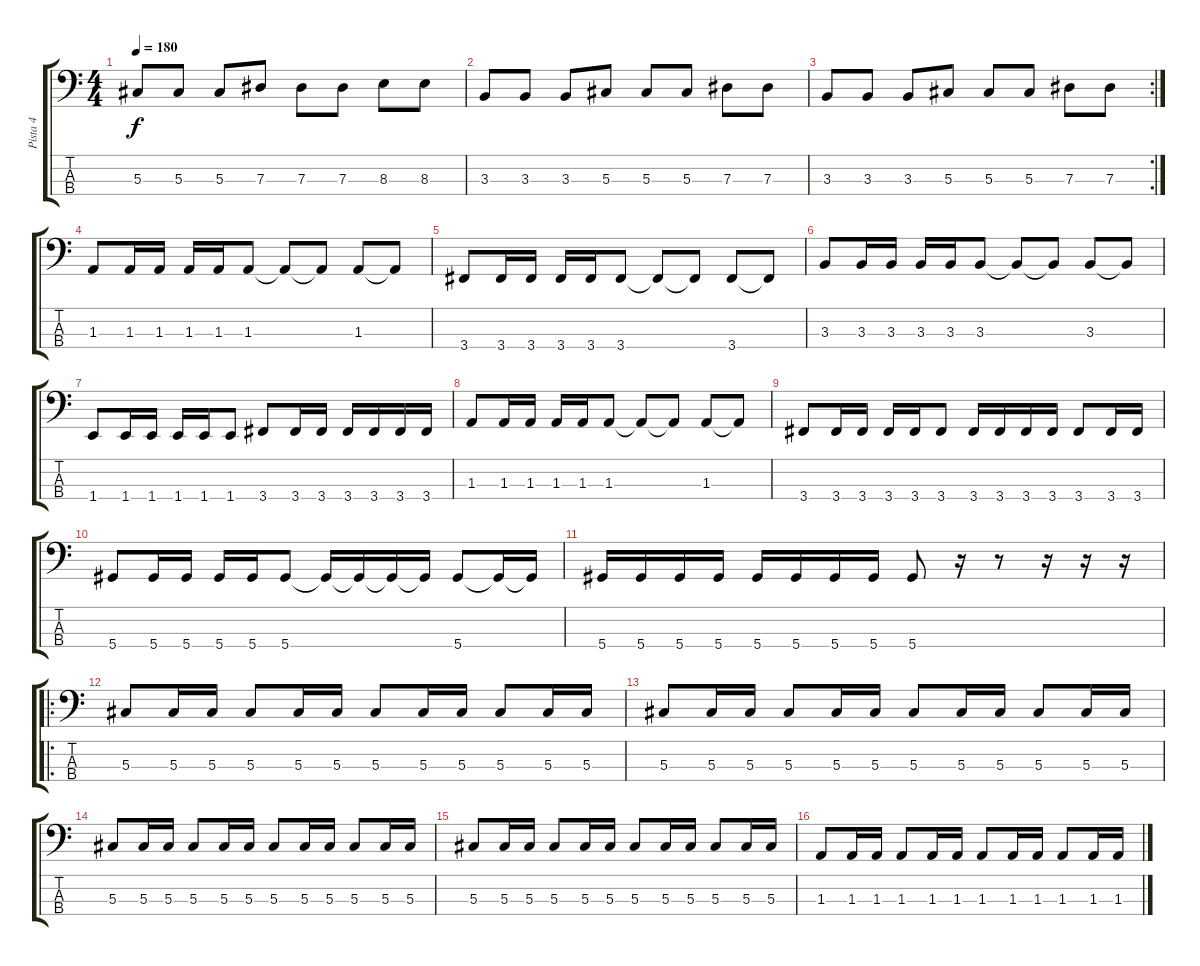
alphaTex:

\track ("Pista 4" "Pista 4") {instrument electricbassfinger}
\staff {score tabs}
\tuning (Gb2 Db2 Ab1 Eb1) {hide}
\ts (4 4)
\tempo 180
\clef f4
\ks c
5.3.8{dy f} 5.3.8 5.3.8 7.3.8 7.3.8 7.3.8 8.3.8 8.3.8 |
3.3.8 3.3.8 3.3.8 5.3.8 5.3.8 5.3.8 7.3.8 7.3.8 |
\rc 2
3.3.8 3.3.8 3.3.8 5.3.8 5.3.8 5.3.8 7.3.8 7.3.8 |
1.3.8 1.3.16 1.3.16 1.3.16 1.3.16 1.3.8 1.3{t}.8 1.3{t}.8 1.3.8 1.3{t}.8 |
3.4.8 3.4.16 3.4.16 3.4.16 3.4.16 3.4.8 3.4{t}.8 3.4{t}.8 3.4.8 3.4{t}.8 |
3.3.8 3.3.16 3.3.16 3.3.16 3.3.16 3.3.8 3.3{t}.8 3.3{t}.8 3.3.8 3.3{t}.8 |
1.4.8 1.4.16 1.4.16 1.4.16 1.4.16 1.4.8 3.4.8 3.4.16 3.4.16 3.4.16 3.4.16 3.4.16 3.4.16 |
1.3.8 1.3.16 1.3.16 1.3.16 1.3.16 1.3.8 1.3{t}.8 1.3{t}.8 1.3.8 1.3{t}.8 |
3.4.8 3.4.16 3.4.16 3.4.16 3.4.16 3.4.8 3.4.16 3.4.16 3.4.16 3.4.16 3.4.8 3.4.16 3.4.16 |
5.4.8 5.4.16 5.4.16 5.4.16 5.4.16 5.4.8 5.4{t}.16 5.4{t}.16 5.4{t}.16 5.4{t}.16 5.4.8 5.4{t}.16 5.4{t}.16 |
5.4.16 5.4.16 5.4.16 5.4.16 5.4.16 5.4.16 5.4.16 5.4.16 5.4.8 r.16 r.8 r.16 r.16 r.16 |
\ro
5.3.8 5.3.16 5.3.16 5.3.8 5.3.16 5.3.16 5.3.8 5.3.16 5.3.16 5.3.8 5.3.16 5.3.16 |
5.3.8 5.3.16 5.3.16 5.3.8 5.3.16 5.3.16 5.3.8 5.3.16 5.3.16 5.3.8 5.3.16 5.3.16 |
5.3.8 5.3.16 5.3.16 5.3.8 5.3.16 5.3.16 5.3.8 5.3.16 5.3.16 5.3.8 5.3.16 5.3.16 |
5.3.8 5.3.16 5.3.16 5.3.8 5.3.16 5.3.16 5.3.8 5.3.16 5.3.16 5.3.8 5.3.16 5.3.16 |
1.3.8 1.3.16 1.3.16 1.3.8 1.3.16 1.3.16 1.3.8 1.3.16 1.3.16 1.3.8 1.3.16 1.3.16
